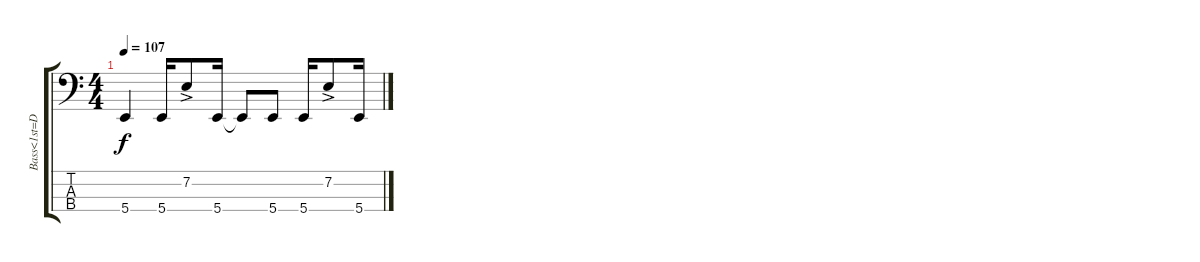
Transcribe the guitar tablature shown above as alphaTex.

\track ("Bass<1st=D, 2nd=A, 3rd=E, 4th=B>" "Bass<1st=D") {instrument slapbass1}
\staff {score tabs}
\tuning (D2 A1 E1 B0) {hide}
\ts (4 4)
\tempo 107
\clef f4
\ks c
5.4{t}.4{dy f} 5.4.16 7.2{ac}.8 5.4.16 5.4{t}.8 5.4.8 5.4.16 7.2{ac}.8 5.4.16
